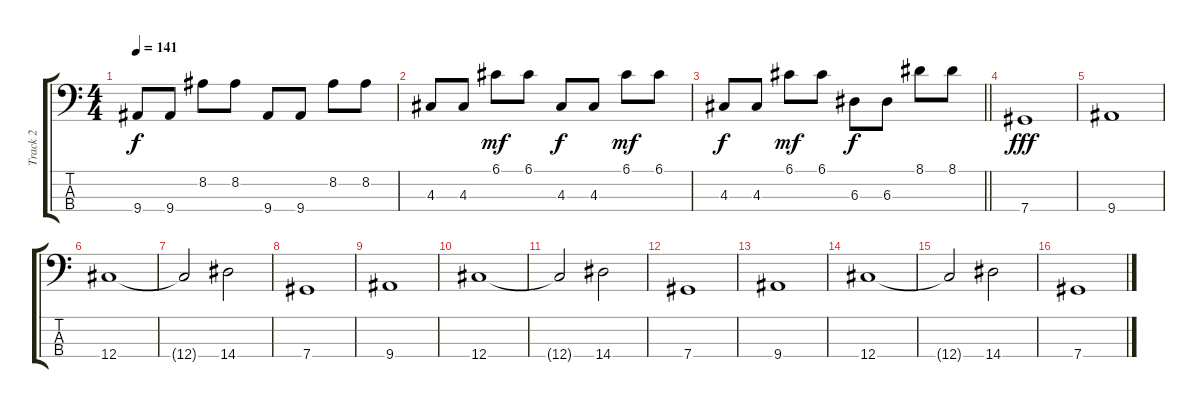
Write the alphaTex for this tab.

\track ("Track 2" "Track 2") {instrument electricbassfinger}
\staff {score tabs}
\tuning (G2 D2 A1 Db1) {hide}
\ts (4 4)
\tempo 141
\clef f4
\ks c
9.4.8{dy f} 9.4.8 8.2.8 8.2.8 9.4.8 9.4.8 8.2.8 8.2.8 |
4.3.8 4.3.8 6.1.8{dy mf} 6.1.8 4.3.8{dy f} 4.3.8 6.1.8{dy mf} 6.1.8 |
\barLineRight lightlight
4.3.8{dy f} 4.3.8 6.1.8{dy mf} 6.1.8 6.3.8{dy f} 6.3.8 8.1.8 8.1.8 |
7.4.1{dy fff} |
9.4.1 |
12.4.1 |
12.4{t}.2 14.4.2 |
7.4.1 |
9.4.1 |
12.4.1 |
12.4{t}.2 14.4.2 |
7.4.1 |
9.4.1 |
12.4.1 |
12.4{t}.2 14.4.2 |
7.4.1
